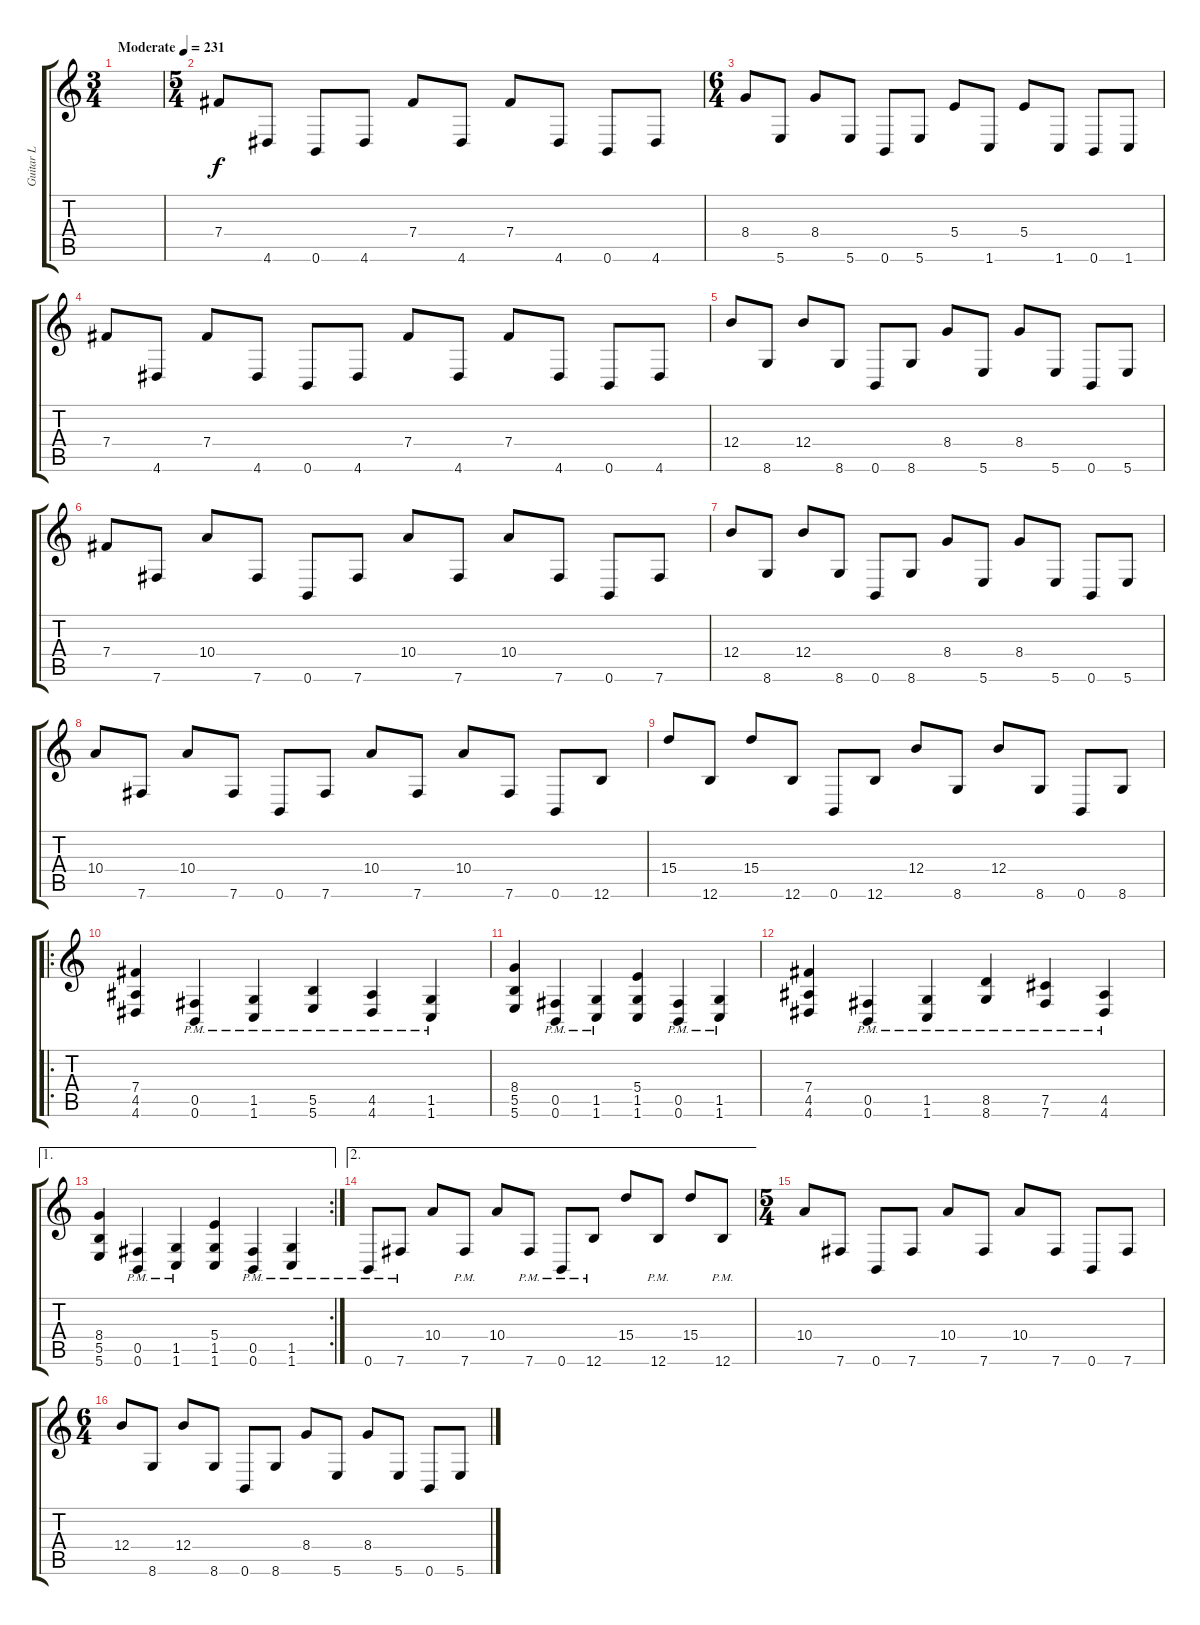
\track ("Guitar L" "Guitar L") {instrument distortionguitar}
\staff {score tabs}
\tuning (Db4 Ab3 E3 B2 Gb2 B1) {hide}
\ts (3 4)
\tempo (231 "Moderate")
\clef g2
\ks c
|
\ts (5 4)
7.4.8 4.6.8 0.6.8 4.6.8 7.4.8 4.6.8 7.4.8 4.6.8 0.6.8 4.6.8 |
\ts (6 4)
8.4.8 5.6.8 8.4.8 5.6.8 0.6.8 5.6.8 5.4.8 1.6.8 5.4.8 1.6.8 0.6.8 1.6.8 |
7.4.8 4.6.8 7.4.8 4.6.8 0.6.8 4.6.8 7.4.8 4.6.8 7.4.8 4.6.8 0.6.8 4.6.8 |
12.4.8 8.6.8 12.4.8 8.6.8 0.6.8 8.6.8 8.4.8 5.6.8 8.4.8 5.6.8 0.6.8 5.6.8 |
7.4.8 7.6.8 10.4.8 7.6.8 0.6.8 7.6.8 10.4.8 7.6.8 10.4.8 7.6.8 0.6.8 7.6.8 |
12.4.8 8.6.8 12.4.8 8.6.8 0.6.8 8.6.8 8.4.8 5.6.8 8.4.8 5.6.8 0.6.8 5.6.8 |
10.4.8 7.6.8 10.4.8 7.6.8 0.6.8 7.6.8 10.4.8 7.6.8 10.4.8 7.6.8 0.6.8 12.6.8 |
15.4.8 12.6.8 15.4.8 12.6.8 0.6.8 12.6.8 12.4.8 8.6.8 12.4.8 8.6.8 0.6.8 8.6.8 |
\ro
(7.4 4.5 4.6).4 (0.5{pm} 0.6{pm}).4 (1.5{pm} 1.6{pm}).4 (5.5{pm} 5.6{pm}).4 (4.5{pm} 4.6{pm}).4 (1.5{pm} 1.6{pm}).4 |
(8.4 5.5 5.6).4 (0.5{pm} 0.6{pm}).4 (1.5{pm} 1.6{pm}).4 (5.4 1.5 1.6).4 (0.5{pm} 0.6{pm}).4 (1.5{pm} 1.6{pm}).4 |
(7.4 4.5 4.6).4 (0.5{pm} 0.6{pm}).4 (1.5{pm} 1.6{pm}).4 (8.5{pm} 8.6{pm}).4 (7.5{pm} 7.6{pm}).4 (4.5{pm} 4.6{pm}).4 |
\ae 1
\rc 2
(8.4 5.5 5.6).4 (0.5{pm} 0.6{pm}).4 (1.5{pm} 1.6{pm}).4 (5.4 1.5 1.6).4 (0.5{pm} 0.6{pm}).4 (1.5{pm} 1.6{pm}).4 |
\ae 2
0.6{pm}.8 7.6{pm}.8 10.4.8 7.6{pm}.8 10.4.8 7.6{pm}.8 0.6{pm}.8 12.6{pm}.8 15.4.8 12.6{pm}.8 15.4.8 12.6{pm}.8 |
\ts (5 4)
10.4.8 7.6.8 0.6.8 7.6.8 10.4.8 7.6.8 10.4.8 7.6.8 0.6.8 7.6.8 |
\ts (6 4)
12.4.8 8.6.8 12.4.8 8.6.8 0.6.8 8.6.8 8.4.8 5.6.8 8.4.8 5.6.8 0.6.8 5.6.8
